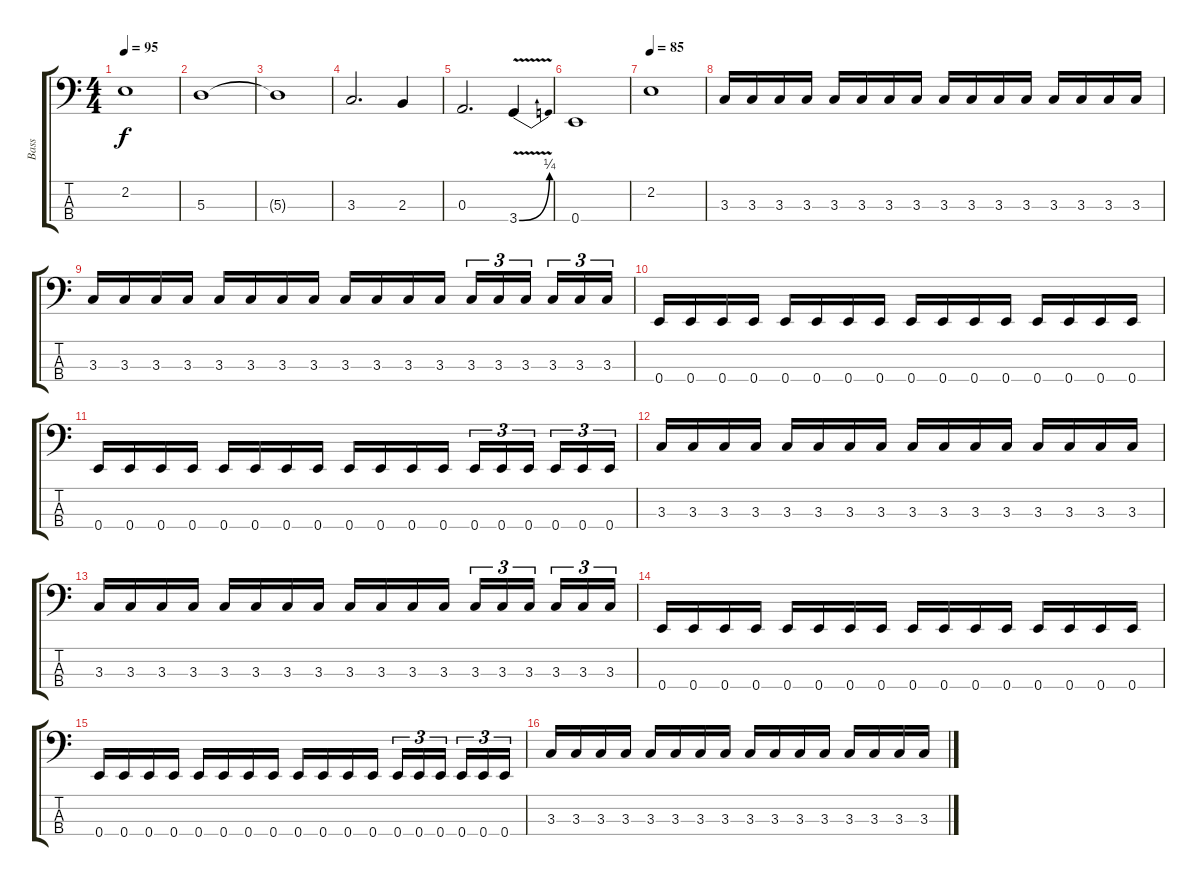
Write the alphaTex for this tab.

\track ("Bass" "Bass") {instrument electricbassfinger}
\staff {score tabs}
\tuning (G2 D2 A1 E1) {hide}
\ts (4 4)
\tempo 95
\clef f4
\ks c
2.2.1{dy f} |
5.3.1 |
5.3{t}.1 |
3.3.2{d} 2.3.4 |
0.3.2{d} 3.4{be (bend 0 0 60 1) v}.4 |
0.4.1 |
\tempo 85
2.2.1 |
3.3.16 3.3.16 3.3.16 3.3.16 3.3.16 3.3.16 3.3.16 3.3.16 3.3.16 3.3.16 3.3.16 3.3.16 3.3.16 3.3.16 3.3.16 3.3.16 |
3.3.16 3.3.16 3.3.16 3.3.16 3.3.16 3.3.16 3.3.16 3.3.16 3.3.16 3.3.16 3.3.16 3.3.16 3.3.16{tu (3 2)} 3.3.16{tu (3 2)} 3.3.16{tu (3 2)} 3.3.16{tu (3 2)} 3.3.16{tu (3 2)} 3.3.16{tu (3 2)} |
0.4.16 0.4.16 0.4.16 0.4.16 0.4.16 0.4.16 0.4.16 0.4.16 0.4.16 0.4.16 0.4.16 0.4.16 0.4.16 0.4.16 0.4.16 0.4.16 |
0.4.16 0.4.16 0.4.16 0.4.16 0.4.16 0.4.16 0.4.16 0.4.16 0.4.16 0.4.16 0.4.16 0.4.16 0.4.16{tu (3 2)} 0.4.16{tu (3 2)} 0.4.16{tu (3 2)} 0.4.16{tu (3 2)} 0.4.16{tu (3 2)} 0.4.16{tu (3 2)} |
3.3.16 3.3.16 3.3.16 3.3.16 3.3.16 3.3.16 3.3.16 3.3.16 3.3.16 3.3.16 3.3.16 3.3.16 3.3.16 3.3.16 3.3.16 3.3.16 |
3.3.16 3.3.16 3.3.16 3.3.16 3.3.16 3.3.16 3.3.16 3.3.16 3.3.16 3.3.16 3.3.16 3.3.16 3.3.16{tu (3 2)} 3.3.16{tu (3 2)} 3.3.16{tu (3 2)} 3.3.16{tu (3 2)} 3.3.16{tu (3 2)} 3.3.16{tu (3 2)} |
0.4.16 0.4.16 0.4.16 0.4.16 0.4.16 0.4.16 0.4.16 0.4.16 0.4.16 0.4.16 0.4.16 0.4.16 0.4.16 0.4.16 0.4.16 0.4.16 |
0.4.16 0.4.16 0.4.16 0.4.16 0.4.16 0.4.16 0.4.16 0.4.16 0.4.16 0.4.16 0.4.16 0.4.16 0.4.16{tu (3 2)} 0.4.16{tu (3 2)} 0.4.16{tu (3 2)} 0.4.16{tu (3 2)} 0.4.16{tu (3 2)} 0.4.16{tu (3 2)} |
3.3.16 3.3.16 3.3.16 3.3.16 3.3.16 3.3.16 3.3.16 3.3.16 3.3.16 3.3.16 3.3.16 3.3.16 3.3.16 3.3.16 3.3.16 3.3.16
